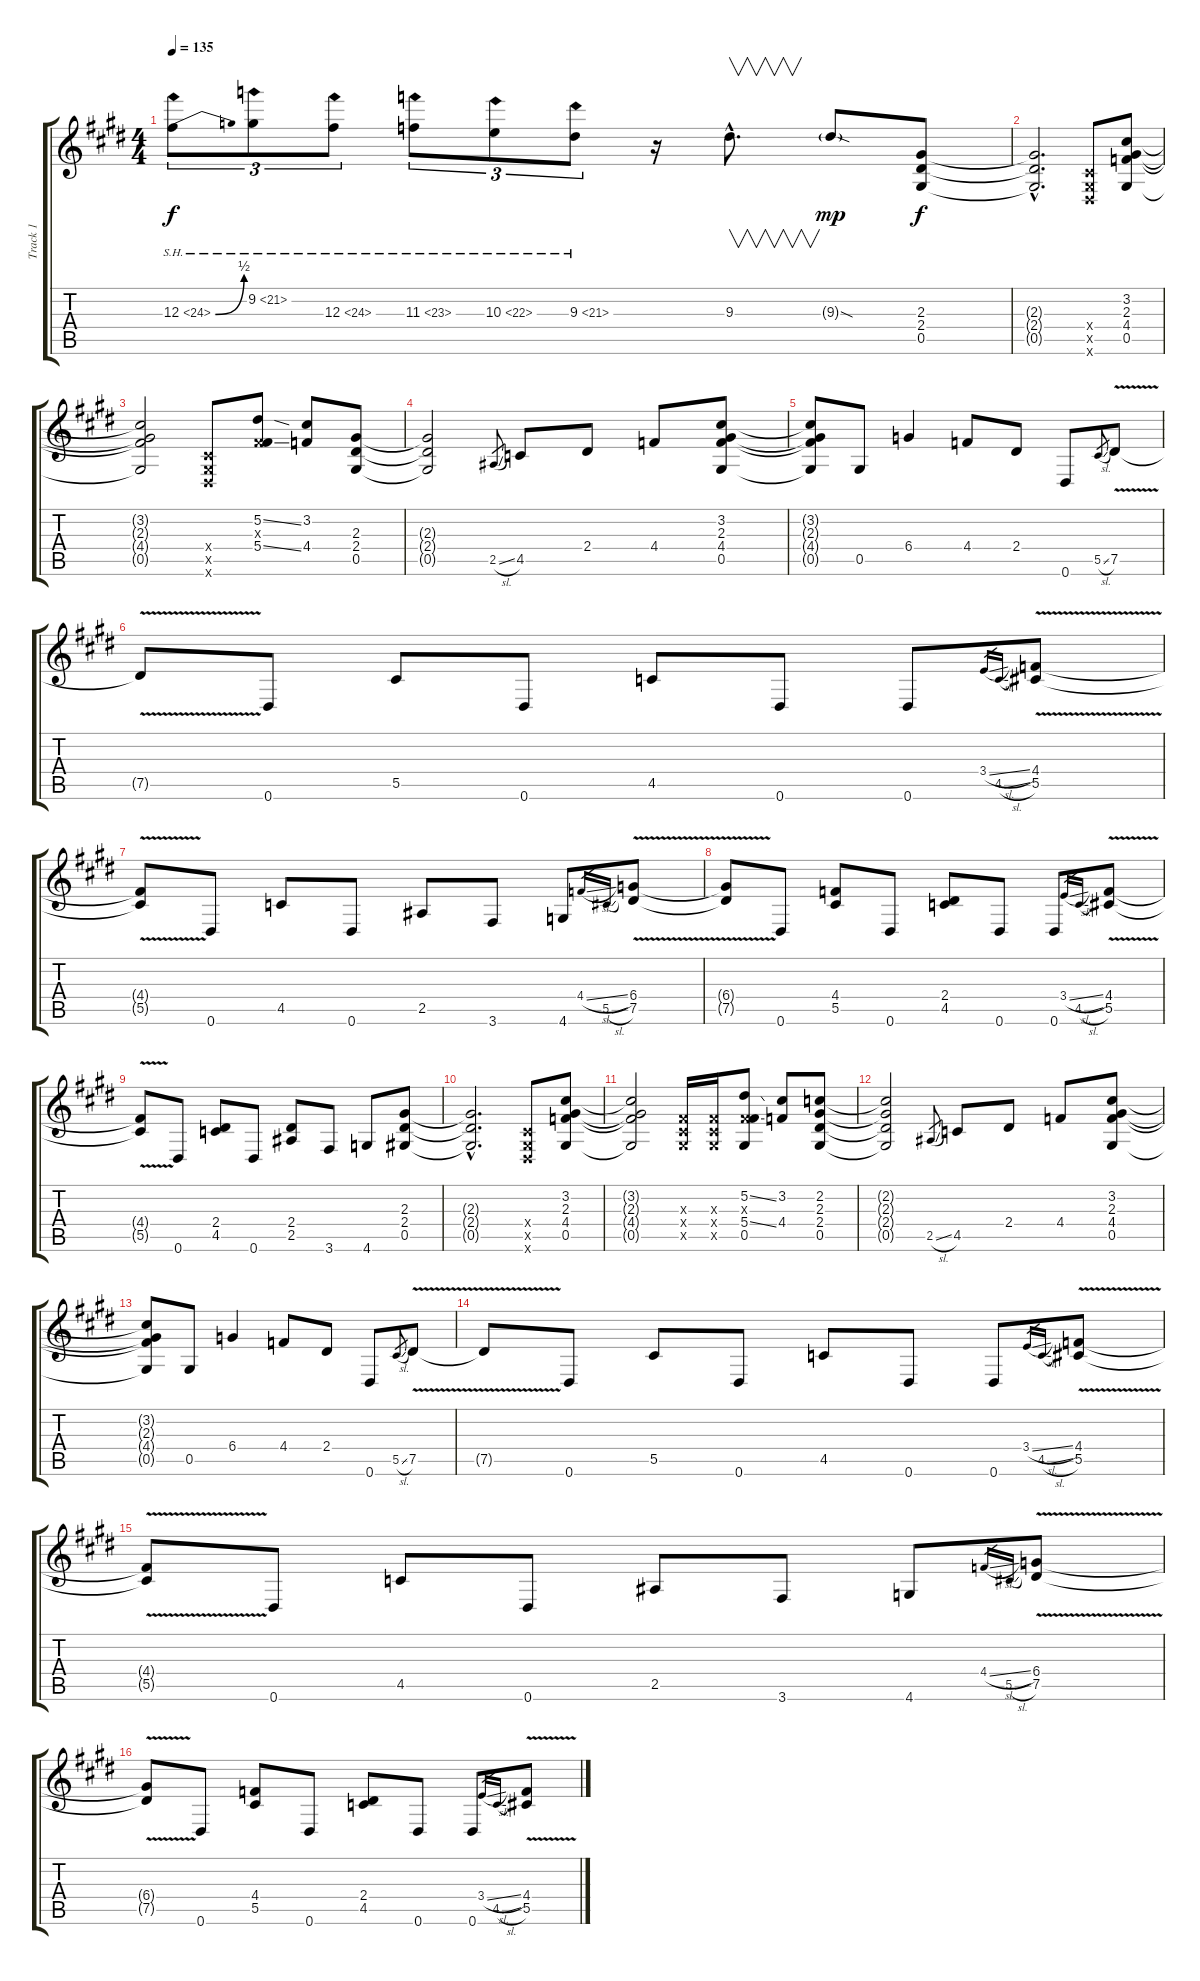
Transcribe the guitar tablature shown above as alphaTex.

\track ("Track 1" "Track 1") {instrument distortionguitar}
\staff {score tabs}
\tuning (Eb4 Bb3 Gb3 Db3 Ab2 Eb2) {hide}
\ts (4 4)
\tempo 135
\clef g2
\ks e
12.3{be (bend 0 0 60 2) sh 12}.8{tu (3 2) dy f} 9.2{sh 12}.8{tu (3 2)} 12.3{sh 12}.8{tu (3 2)} 11.3{sh 12}.8{tu (3 2)} 10.3{sh 12}.8{tu (3 2)} 9.3{sh 12}.8{tu (3 2)} r.16 9.3{hac}.8{v d} 9.3{sod g}.8{dy mp} (2.3 2.4 0.5).8{dy f} |
(2.3{hac t} 2.4{hac t} 0.5{hac t}).2{d} (0.4{x} 0.5{x} 0.6{x}).8 (3.2 2.3 4.4 0.5).8 |
(3.2{t} 2.3{t} 4.4{t} 0.5{t}).2 (0.4{x} 0.5{x} 0.6{x}).8 (5.2{ss} 0.3{x} 5.4{ss}).8 (3.2 4.4).8 (2.3 2.4 0.5).8 |
(2.3{t} 2.4{t} 0.5{t}).2 2.5{sl}.8{gr} 4.5.8 2.4.8 4.4.8 (3.2 2.3 4.4 0.5).8 |
(3.2{t} 2.3{t} 4.4{t} 0.5{t}).8 0.5.8 6.4.4 4.4.8 2.4.8 0.6.8 5.5{sl}.8{gr} 7.5{v}.8 |
7.5{t}.8 0.6.8 5.5.8 0.6.8 4.5.8 0.6.8 0.6.8 3.4{sl}.16{gr} 4.5{sl}.16{gr} (4.4{v} 5.5).8 |
(4.4{t} 5.5{t}).8 0.6.8 4.5.8 0.6.8 2.5.8 3.6.8 4.6.8 4.4{sl}.16{gr} 5.5{sl}.16{gr} (6.4 7.5{v}).8 |
(6.4{t} 7.5{t}).8 0.6.8 (4.4 5.5).8 0.6.8 (2.4 4.5).8 0.6.8 0.6.8 3.4{sl}.16{gr} 4.5{sl}.16{gr} (4.4 5.5{v}).8 |
(4.4{t} 5.5{t}).8 0.6.8 (2.4 4.5).8 0.6.8 (2.4 2.5).8 3.6.8 4.6.8 (2.3 2.4 0.5).8 |
(2.3{hac t} 2.4{hac t} 0.5{hac t}).2{d} (0.4{x} 0.5{x} 0.6{x}).8 (3.2 2.3 4.4 0.5).8 |
(3.2{t} 2.3{t} 4.4{t} 0.5{t}).2 (0.3{x} 0.4{x} 0.5{x}).16 (0.3{x} 0.4{x} 0.5{x}).16 (5.2{ss} 0.3{x} 5.4{ss} 0.5).8 (3.2 4.4).8 (2.2 2.3 2.4 0.5).8 |
(2.2{t} 2.3{t} 2.4{t} 0.5{t}).2 2.5{sl}.8{gr} 4.5.8 2.4.8 4.4.8 (3.2 2.3 4.4 0.5).8 |
(3.2{t} 2.3{t} 4.4{t} 0.5{t}).8 0.5.8 6.4.4 4.4.8 2.4.8 0.6.8 5.5{sl}.8{gr} 7.5{v}.8 |
7.5{t}.8 0.6.8 5.5.8 0.6.8 4.5.8 0.6.8 0.6.8 3.4{sl}.16{gr} 4.5{sl}.16{gr} (4.4{v} 5.5).8 |
(4.4{t} 5.5{t}).8 0.6.8 4.5.8 0.6.8 2.5.8 3.6.8 4.6.8 4.4{sl}.16{gr} 5.5{sl}.16{gr} (6.4 7.5{v}).8 |
(6.4{t} 7.5{t}).8 0.6.8 (4.4 5.5).8 0.6.8 (2.4 4.5).8 0.6.8 0.6.8 3.4{sl}.16{gr} 4.5{sl}.16{gr} (4.4 5.5{v}).8
